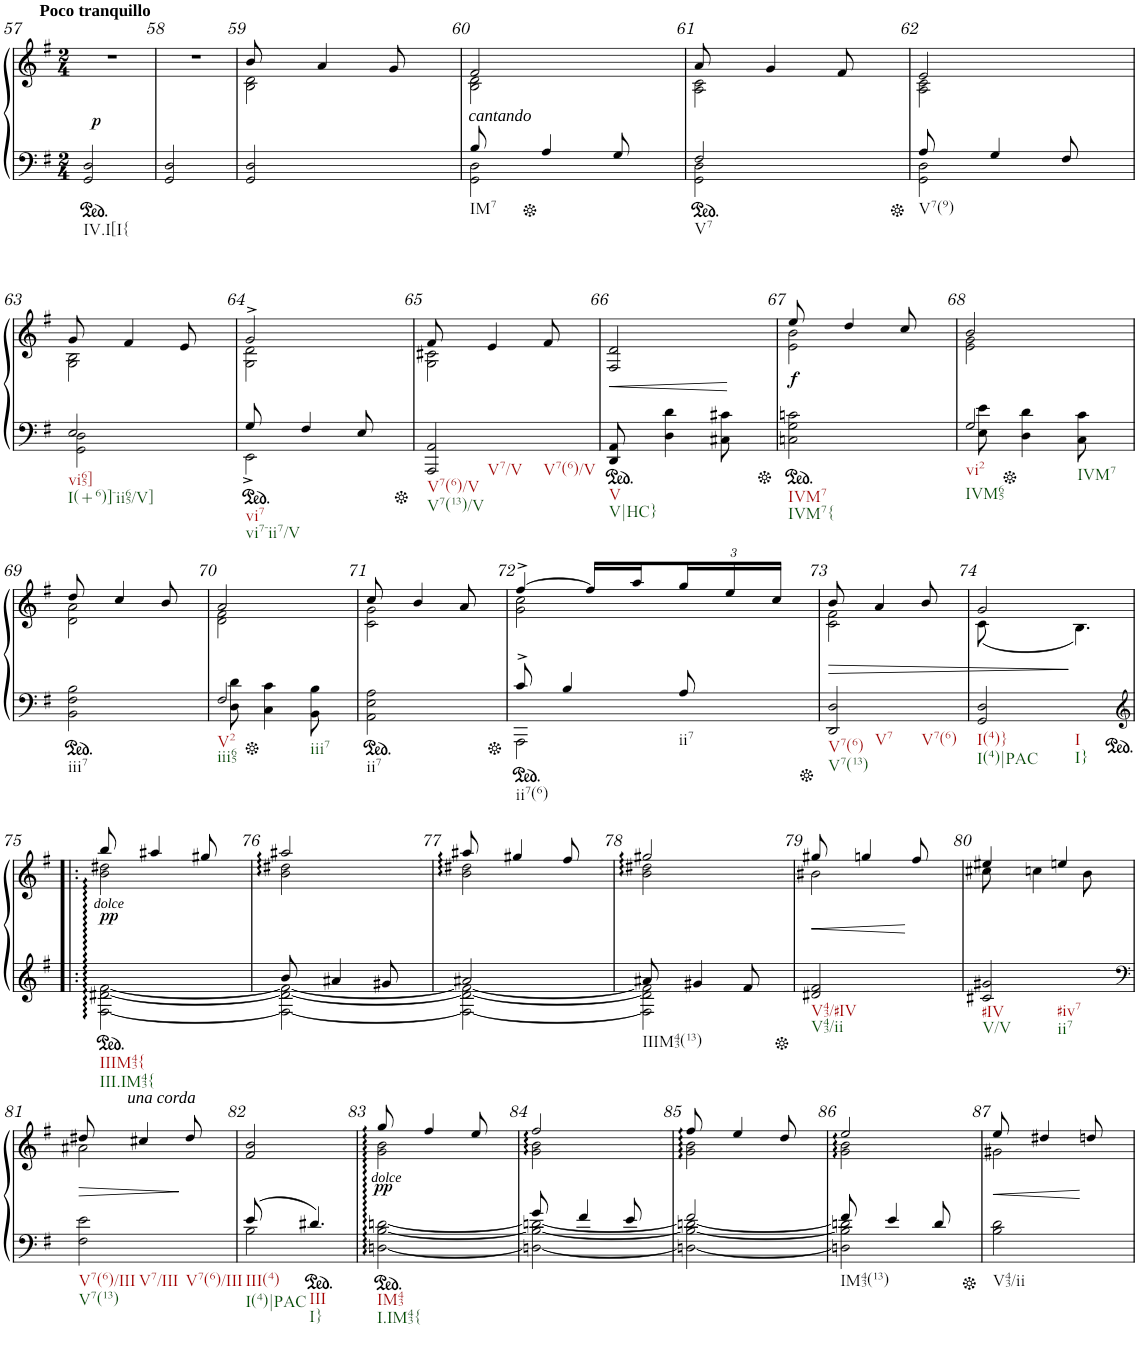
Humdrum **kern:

**kern	**kern	**dynam
*part1	*part1	*part1
*staff2	*staff1	*staff1/2
*I"Piano	*	*
*I'Pno	*	*
!!LO:PB:g=z
*clefF4	*clefG2	*
*k[f#]	*k[f#]	*
*M2/4	*M2/4	*
=57	=57	=57
!	!LO:TX:a:B:t=Poco tranquillo	!
!LO:TX:b:t=IV.I[I{	!	!
!	!	!LO:DY:a=2
2GG/ 2D/	2r	p
=58	=58	=58
2GG/ 2D/	2r	.
=59	=59	=59
*	*^	*
2GG/ 2D/	8b/	2B\ 2d\	.
.	4a/	.	.
.	8g/	.	.
=60	=60	=60	=60
*^	*	*	*
!LO:TX:a:i:t=cantando	!	!	!	!
!LO:TX:b:t=IM7	!	!	!	!
8B/	2GG\ 2D\	2f#/	2B\ 2d\	.
4A/	.	.	.	.
8G/	.	.	.	.
=61	=61	=61	=61	=61
!LO:TX:b:t=V7	!	!	!	!
2F#/	2GG\ 2D\	8a/	2A\ 2c\	.
.	.	4g/	.	.
.	.	8f#/	.	.
=62	=62	=62	=62	=62
!LO:TX:b:t=V7(9)	!	!	!	!
8A/	2GG\ 2D\	2e/	2A\ 2c\	.
4G/	.	.	.	.
8F#/	.	.	.	.
!!LO:LB:g=z	!!
=63	=63	=63	=63	=63
!LO:TX:b:t=vi65]	!	!	!	!
!LO:TX:b:t=I(+6)]-ii65/V]	!	!	!	!
2E/	2GG\ 2D\	8g/	2G\ 2B\	.
.	.	4f#/	.	.
.	.	8e/	.	.
=64	=64	=64	=64	=64
!LO:TX:b:t=vi7	!	!	!	!
!LO:TX:b:t=vi7-ii7/V	!	!	!	!
8G/	2EE^\	2g^/	2G\ 2d\	.
4F#/	.	.	.	.
8E/	.	.	.	.
*v	*v	*	*	*
=65	=65	=65	=65
!LO:TX:b:t=V7(6)/V	!	!	!
!LO:TX:b:t=V7(13)/V	!	!	!
!LO:TX:b:t=V7/V	!	!	!
!LO:TX:b:t=V7(6)/V	!	!	!
2AAA/ 2AA/	8f#/	2G\ 2c#X\	.
.	4e/	.	.
.	8f#/	.	.
*	*v	*v	*
=66	=66	=66
!LO:TX:b:t=V	!	!
!LO:TX:b:t=V|HC}	!	!
8DD/ 8AA/	2F#/ 2d/	.
4D\ 4d\	.	.
8C#X\ 8c#X\	.	.
=67	=67	=67
*	*^	*
!LO:TX:b:t=IVM7	!	!	!
!LO:TX:b:t=IVM7{	!	!	!
!	!	!	!LO:DY:b
2Cn\ 2G\ 2cn\	8ee/	2e\ 2b\	f
.	4dd/	.	.
.	8cc/	.	.
=68	=68	=68	=68
*^	*	*	*
!LO:TX:b:t=vi2	!	!	!	!
!LO:TX:b:t=IVM65	!	!	!	!
!LO:TX:b:t=IVM7	!	!	!	!
2G/	8E\ 8e\	2b/	2e\ 2g\	.
.	4D\ 4d\	.	.	.
.	8C\ 8c\	.	.	.
!!LO:LB:g=z	!!
=69	=69	=69	=69	=69
!LO:TX:b:t=iii7	!	!	!	!
*v	*v	*	*	*
2BB\ 2F#\ 2B\	8dd/	2d\ 2a\	.
.	4cc/	.	.
.	8b/	.	.
=70	=70	=70	=70
*^	*	*	*
!LO:TX:b:t=V2	!	!	!	!
!LO:TX:b:t=iii65	!	!	!	!
!LO:TX:b:t=iii7	!	!	!	!
2F#/	8D\ 8d\	2a/	2d\ 2f#\	.
.	4C\ 4c\	.	.	.
.	8BB\ 8B\	.	.	.
=71	=71	=71	=71	=71
!LO:TX:b:t=ii7	!	!	!	!
2AA\ 2E\ 2A\	4.ryy	8cc/	2c\ 2g\	.
.	.	4b/	.	.
.	8AAA!	8a/	.	.
=72	=72	=72	=72	=72
!LO:TX:b:t=ii7(6)	!	!	!	!
8c^/	2AAA\	[4ff#^/	2g\ 2cc\	.
4B/	.	.	.	.
.	.	16ff#/LL]	.	.
.	.	16aa/	.	.
*	*	*Xbrackettup	*	*
!LO:TX:b:t=ii7	!	!	!	!
8A/	.	24gg/	.	.
.	.	24ee/	.	.
.	.	24cc/JJ	.	.
*v	*v	*	*	*
=73	=73	=73	=73
!LO:TX:b:t=V7(6)	!	!	!
!LO:TX:b:t=V7(13)	!	!	!
!LO:TX:b:t=V7	!	!	!
!LO:TX:b:t=V7(6)	!	!	!
!	!	!	!LO:HP:b
2DD/ 2D/	8b/	2c\ 2f#\	>
.	4a/	.	.
.	8b/	.	.
=74	=74	=74	=74
!LO:TX:b:t=I(4)}	!	!	!
!LO:TX:b:t=I(4)|PAC	!	!	!
!LO:TX:b:t=I	!	!	!
!LO:TX:b:t=I}	!	!	!
2GG/ 2D/	2g/	(8c\	.
.	.	4.B\)	]
!!LO:LB:g=z	!!
=75!|:	=75!|:	=75!|:	=75!|:
*clefG2	*	*	*
*^	*	*	*
!LO:TX:b:i:t=una corda	!	!	!	!
!LO:TX:b:t=IIIM43{	!	!	!	!
!LO:TX:b:t=III.IM43{	!	!	!	!
!	!	!	!	!LO:DY:b
!	!	!	!	!LO:DY:n=1:b
2ryy	[2F#\ [2d#X\ [2f#\	8bb/	2b\ 2dd#X\	pp other-dynamics
.	.	4aa#X/	.	.
.	.	8gg#X/	.	.
=76	=76	=76	=76	=76
8b/	2F#\_ 2d#\_ 2f#\_	2aa#X/	2b\ 2dd#X\	.
4a#X/	.	.	.	.
8g#X/	.	.	.	.
=77	=77	=77	=77	=77
2a#X/	2F#\_ 2d#\_ 2f#\_	8aa#X/	2b\ 2dd#X\	.
.	.	4gg#X/	.	.
.	.	8ff#/	.	.
=78	=78	=78	=78	=78
!LO:TX:b:t=IIIM43(13)	!	!	!	!
8a#X/	2F#\] 2d#\] 2f#\]	2gg#X/	2b\ 2dd#X\	.
4g#X/	.	.	.	.
8f#/	.	.	.	.
*v	*v	*	*	*
=79	=79	=79	=79
!LO:TX:b:t=V43/#IV	!	!	!
!LO:TX:b:t=V43/ii	!	!	!
!	!	!	!LO:HP:b
2d#X/ 2f#/	8gg#X/	2b#X\	<
.	4ggn/	.	.
.	8ff#/	.	[
=80	=80	=80	=80
!LO:TX:b:t=#IV	!	!	!
!LO:TX:b:t=V/V	!	!	!
!LO:TX:b:t=#iv7	!	!	!
!LO:TX:b:t=ii7	!	!	!
2c#X/ 2g#X/	4ee#X/	8cc#X\	.
.	.	4ccn\	.
.	4een/	.	.
.	.	8b\	.
!!LO:LB:g=z	!!
=81	=81	=81	=81
*clefF4	*	*	*
!LO:TX:b:t=V7(6)/III	!	!	!
!LO:TX:b:t=V7(13)	!	!	!
!LO:TX:b:t=V7/III	!	!	!
!LO:TX:b:t=V7(6)/III	!	!	!
!	!	!	!LO:HP:b
2F#\ 2e\	8dd#X/	2a#X\	>
.	4cc#X/	.	.
.	8dd#/	.	]
*	*v	*v	*
=82	=82	=82
*^	*	*
!LO:TX:b:t=III(4)	!	!	!
!LO:TX:b:t=I(4)|PAC	!	!	!
8e/	2B\	2f#/ 2b/	.
!LO:TX:b:t=III	!	!	!
!LO:TX:b:t=I}	!	!	!
4.d#X/	.	.	.
*v	*v	*	*
=83	=83	=83
*	*^	*
!LO:TX:b:t=IM43	!	!	!
!LO:TX:b:t=I.IM43{	!	!	!
!	!	!	!LO:DY:b
!	!	!	!LO:DY:n=1:b
[2Dn\ [2B\ [2dn\	8gg/	2g\ 2b\	pp other-dynamics
.	4ff#/	.	.
.	8ee/	.	.
=84	=84	=84	=84
*^	*	*	*
8g/	2Dn\_ 2B\_ 2dn\_	2ff#/	2g\ 2b\	.
4f#/	.	.	.	.
8e/	.	.	.	.
=85	=85	=85	=85	=85
2f#/	2Dn\_ 2B\_ 2dn\_	8ff#/	2g\ 2b\	.
.	.	4ee/	.	.
.	.	8dd/	.	.
=86	=86	=86	=86	=86
!LO:TX:b:t=IM43(13)	!	!	!	!
8f#/	2Dn\] 2B\] 2dn\]	2ee/	2g\ 2b\	.
4e/	.	.	.	.
8d/	.	.	.	.
*v	*v	*	*	*
=87	=87	=87	=87
!LO:TX:b:t=V43/ii	!	!	!
!	!	!	!LO:HP:b
2B\ 2d\	8ee/	2g#X\	<
.	4dd#X/	.	.
.	8ddn/	.	[
*	*v	*v	*
=	=	=
*-	*-	*-
